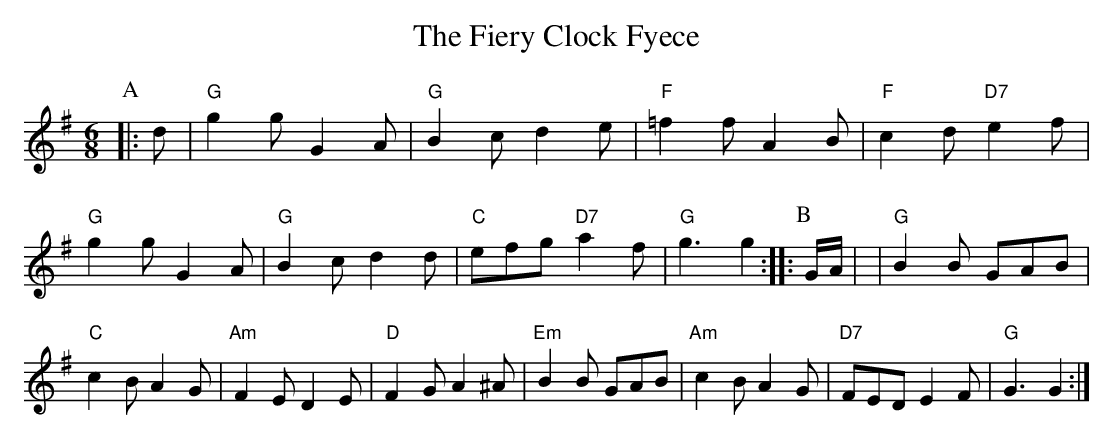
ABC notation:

X:1
T:Fiery Clock Fyece, The
M:6/8
K:G
P:A
|:d|\
"G"g2g G2A|"G"B2c d2e|"F"=f2f A2B|"F"c2d "D7"e2f|"G"g2g G2A|"G"B2c d2d\
|"C"efg "D7"a2f|"G"g3 g2 ::\
P:B
G/2A/2|\
|"G"B2B GAB|"C"c2B A2G|"Am"F2E D2E|"D"F2G A2^A|\
"Em"B2B GAB|"Am"c2B A2G|"D7"FED E2F|"G"G3 G2:|
